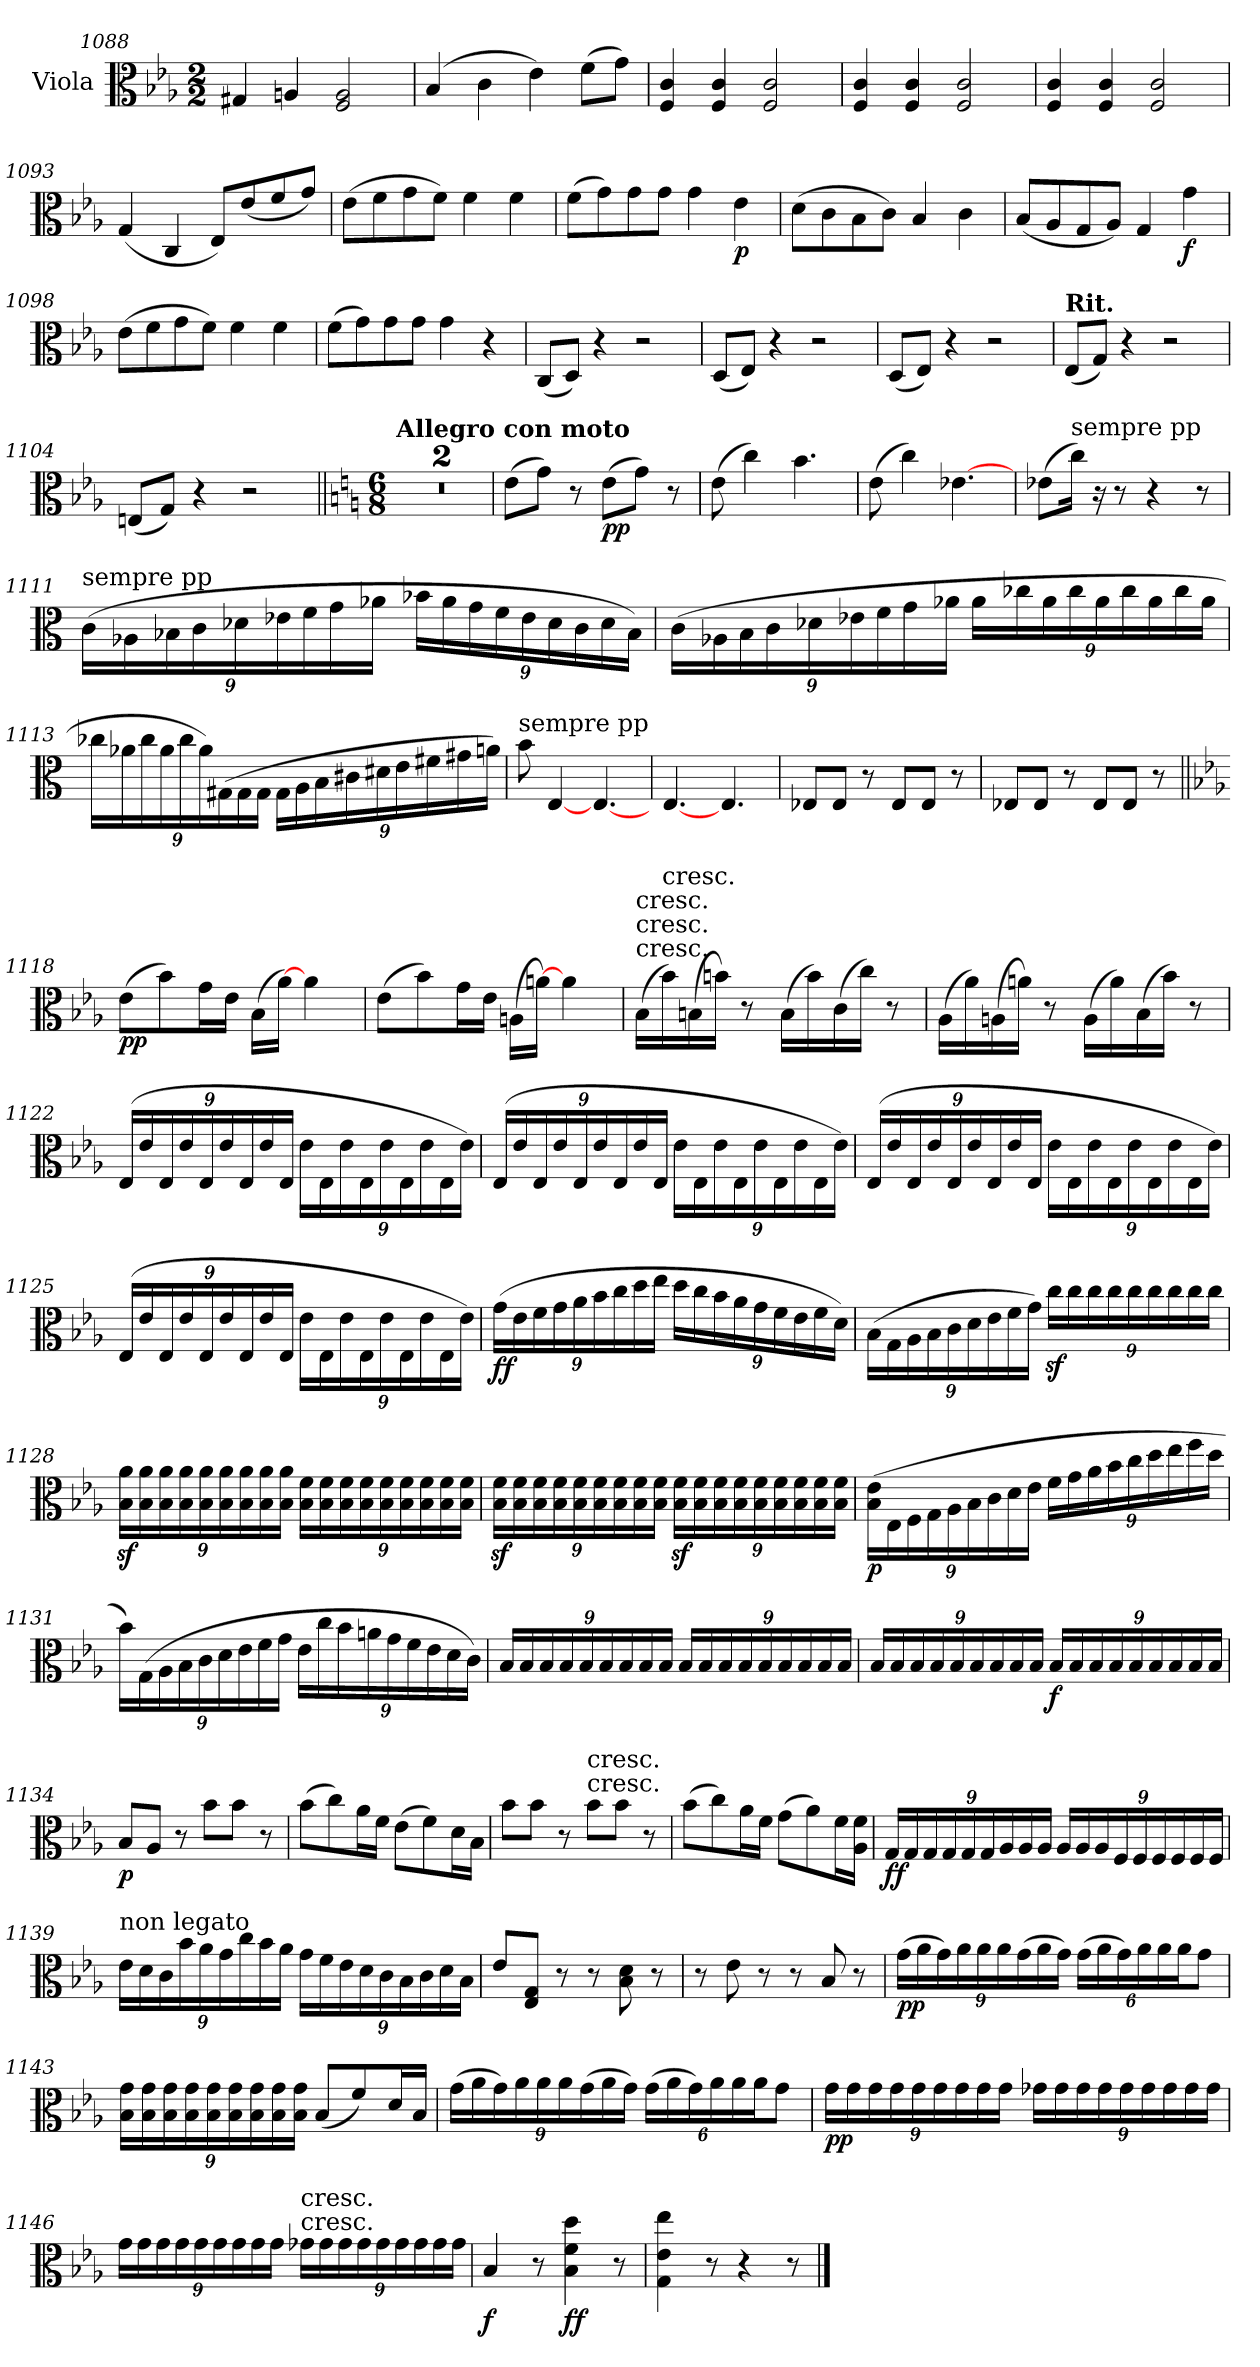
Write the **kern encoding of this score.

**kern	**dynam
*part1	*part1
*staff1	*staff1
*I"Viola	*
*I'Vla	*
*clefC3	*
*k[b-e-a-]	*
*E-:	*
*M2/2	*
=1088	=1088
4G#X	.
4An	.
2F 2A	.
=1089	=1089
(4B-	.
4c	.
4e-)	.
(8f\L	.
8g\J)	.
=1090	=1090
4F 4c	.
4F 4c	.
2F 2c	.
=1091	=1091
4F 4c	.
4F 4c	.
2F 2c	.
=1092	=1092
4F 4c	.
4F 4c	.
2F 2c	.
=1093	=1093
(4G	.
4C	.
8E-/L)	.
(8e-/	.
8f/	.
8g/J)	.
=1094	=1094
(8e-\L	.
8f\	.
8g\	.
8f\J)	.
4f	.
4f	.
=1095	=1095
(8f\L	.
8g\)	.
8g\	.
8g\J	.
4g	.
4e-	p
=1096	=1096
(8d\L	.
8c\	.
8B-\	.
8c\J)	.
4B-	.
4c	.
=1097	=1097
(8B-/L	.
8A-/	.
8G/	.
8A-/J)	.
4G	.
4g	f
=1098	=1098
(8e-\L	.
8f\	.
8g\	.
8f\J)	.
4f	.
4f	.
=1099	=1099
(8f\L	.
8g\)	.
8g\	.
8g\J	.
4g	.
4r	.
=1100	=1100
(8C/L	.
8D/J)	.
4r	.
2r	.
=1101	=1101
(8D/L	.
8E-/J)	.
4r	.
2r	.
=1102	=1102
(8D/L	.
8E-/J)	.
4r	.
2r	.
=1103	=1103
!LO:TX:a:B:t=Rit.	!
(8E-/L	.
8G/J)	.
4r	.
2r	.
=1104	=1104
(8En/L	.
8G/J)	.
4r	.
2r	.
=1105||	=1105||
*k[]	*
*C:	*
*M6/8	*
!LO:TX:a:B:t=Allegro con moto	!
2.r	.
=1106	=1106
2.r	.
=1107	=1107
(8e\L	.
8g\J)	.
8r	.
(8e\L	pp
8g\J)	.
8r	.
=1108	=1108
(8e	.
4cc)	.
4.b	.
=1109	=1109
(8e	.
4cc)	.
[4.e-X	.
=1110	=1110
(8e-X\L	.
!LO:TX:a:t=sempre pp	!
16cc\Jk)	.
16r	.
8r	.
4r	.
8r	.
=1111	=1111
!LO:TX:a:t=sempre pp	!
(24c\LL	.
24A-X\	.
24B-X\	.
24c\	.
24d-X\	.
24e-X\	.
24f\	.
24g\	.
24a-X\JJ	.
24b-X\LL	.
24a-\	.
24g\	.
24f\	.
24e-\	.
24d-\	.
24c\	.
24d-\	.
24B-\JJ)	.
=1112	=1112
(24c\LL	.
24A-X\	.
24B\	.
24c\	.
24d-X\	.
24e-X\	.
24f\	.
24g\	.
24a-X\JJ	.
24a-\LL	.
24cc-X\	.
24a-\	.
24cc-\	.
24a-\	.
24cc-\	.
24a-\	.
24cc-\	.
24a-\JJ	.
=1113	=1113
24cc-X\LL	.
24a-X\	.
24cc-\	.
24a-\	.
24cc-\	.
24a-\)	.
(24G#X\	.
24G#\	.
24G#\JJ	.
24G#\LL	.
24A\	.
24B\	.
24c#X\	.
24d#X\	.
24e\	.
24f#X\	.
24g#X\	.
24an\JJ)	.
=1114	=1114
!LO:TX:a:t=sempre pp	!
8b	.
[4E	.
[4.E	.
=1115	=1115
[4.E	.
4.E	.
=1116	=1116
8E-X/L	.
8E-/J	.
8r	.
8E-/L	.
8E-/J	.
8r	.
=1117	=1117
8E-X/L	.
8E-/J	.
8r	.
8E-/L	.
8E-/J	.
8r	.
=1118||	=1118||
*k[b-e-a-]	*
*E-:	*
(8e-\L	pp
8b-\)	.
16g\L	.
16e-\JJ	.
(16B-\LL	.
[16a-\JJ)	.
4a-	.
=1119	=1119
(8e-\L	.
8b-\)	.
16g\L	.
16e-\JJ	.
(16An\LL	.
[16an\JJ)	.
4a	.
=1120	=1120
!LO:TX:t=cresc.	!
!LO:TX:a:t=cresc.	!
!LO:TX:a:t=cresc.	!
(16B-\LL	.
!LO:TX:t=cresc.	!
16b-\)	.
(16Bn\	.
16bn\JJ)	.
8r	.
(16B\LL	.
16b\)	.
(16c\	.
16cc\JJ)	.
8r	.
=1121	=1121
(16A-\LL	.
16a-\)	.
(16An\	.
16an\JJ)	.
8r	.
(16A\LL	.
16a\)	.
(16B-\	.
16b-\JJ)	.
8r	.
=1122	=1122
(24E-/LL	.
24e-/	.
24E-/	.
24e-/	.
24E-/	.
24e-/	.
24E-/	.
24e-/	.
24E-/JJ	.
24e-\LL	.
24E-\	.
24e-\	.
24E-\	.
24e-\	.
24E-\	.
24e-\	.
24E-\	.
24e-\JJ)	.
=1123	=1123
(24E-/LL	.
24e-/	.
24E-/	.
24e-/	.
24E-/	.
24e-/	.
24E-/	.
24e-/	.
24E-/JJ	.
24e-\LL	.
24E-\	.
24e-\	.
24E-\	.
24e-\	.
24E-\	.
24e-\	.
24E-\	.
24e-\JJ)	.
=1124	=1124
(24E-/LL	.
24e-/	.
24E-/	.
24e-/	.
24E-/	.
24e-/	.
24E-/	.
24e-/	.
24E-/JJ	.
24e-\LL	.
24E-\	.
24e-\	.
24E-\	.
24e-\	.
24E-\	.
24e-\	.
24E-\	.
24e-\JJ)	.
=1125	=1125
(24E-/LL	.
24e-/	.
24E-/	.
24e-/	.
24E-/	.
24e-/	.
24E-/	.
24e-/	.
24E-/JJ	.
24e-\LL	.
24E-\	.
24e-\	.
24E-\	.
24e-\	.
24E-\	.
24e-\	.
24E-\	.
24e-\JJ)	.
=1126	=1126
(24g\LL	ff
24e-\	.
24f\	.
24g\	.
24a-\	.
24b-\	.
24cc\	.
24dd\	.
24ee-\JJ	.
24dd\LL	.
24cc\	.
24b-\	.
24a-\	.
24g\	.
24f\	.
24e-\	.
24f\	.
24d\JJ)	.
=1127	=1127
(24B-\LL	.
24G\	.
24A-\	.
24B-\	.
24c\	.
24d\	.
24e-\	.
24f\	.
24g\JJ)	.
24ccz\LL	.
24cc\	.
24cc\	.
24cc\	.
24cc\	.
24cc\	.
24cc\	.
24cc\	.
24cc\JJ	.
=1128	=1128
24B-z\ 24a-z\LL	.
24B-\ 24a-\	.
24B-\ 24a-\	.
24B-\ 24a-\	.
24B-\ 24a-\	.
24B-\ 24a-\	.
24B-\ 24a-\	.
24B-\ 24a-\	.
24B-\ 24a-\JJ	.
24B-\ 24f\LL	.
24B-\ 24f\	.
24B-\ 24f\	.
24B-\ 24f\	.
24B-\ 24f\	.
24B-\ 24f\	.
24B-\ 24f\	.
24B-\ 24f\	.
24B-\ 24f\JJ	.
=1129	=1129
24B-z\ 24fz\LL	.
24B-\ 24f\	.
24B-\ 24f\	.
24B-\ 24f\	.
24B-\ 24f\	.
24B-\ 24f\	.
24B-\ 24f\	.
24B-\ 24f\	.
24B-\ 24f\JJ	.
24B-z\ 24fz\LL	.
24B-\ 24f\	.
24B-\ 24f\	.
24B-\ 24f\	.
24B-\ 24f\	.
24B-\ 24f\	.
24B-\ 24f\	.
24B-\ 24f\	.
24B-\ 24f\JJ	.
=1130	=1130
(24B-\ 24e-\LL	p
24E-\	.
24F\	.
24G\	.
24A-\	.
24B-\	.
24c\	.
24d\	.
24e-\JJ	.
24f\LL	.
24g\	.
24a-\	.
24b-\	.
24cc\	.
24dd\	.
24ee-\	.
24ff\	.
24dd\JJ	.
=1131	=1131
24b-\LL)	.
(24G\	.
24A-\	.
24B-\	.
24c\	.
24d\	.
24e-\	.
24f\	.
24g\JJ	.
24e-\LL	.
24cc\	.
24b-\	.
24an\	.
24g\	.
24f\	.
24e-\	.
24d\	.
24c\JJ)	.
=1132	=1132
24B-/LL	.
24B-/	.
24B-/	.
24B-/	.
24B-/	.
24B-/	.
24B-/	.
24B-/	.
24B-/JJ	.
24B-/LL	.
24B-/	.
24B-/	.
24B-/	.
24B-/	.
24B-/	.
24B-/	.
24B-/	.
24B-/JJ	.
=1133	=1133
24B-/LL	.
24B-/	.
24B-/	.
24B-/	.
24B-/	.
24B-/	.
24B-/	.
24B-/	.
24B-/JJ	.
24B-/LL	f
24B-/	.
24B-/	.
24B-/	.
24B-/	.
24B-/	.
24B-/	.
24B-/	.
24B-/JJ	.
=1134	=1134
8B-/L	p
8A-/J	.
8r	.
8b-\L	.
8b-\J	.
8r	.
=1135	=1135
(8b-\L	.
8cc\)	.
16a-\L	.
16f\JJ	.
(8e-\L	.
8f\)	.
16d\L	.
16B-\JJ	.
=1136	=1136
8b-\L	.
8b-\J	.
8r	.
!LO:TX:t=cresc.	!
!LO:TX:a:t=cresc.	!
8b-\L	.
8b-\J	.
8r	.
=1137	=1137
(8b-\L	.
8cc\)	.
16a-\L	.
16f\JJ	.
(8g\L	.
8a-\)	.
16f\L	.
16A-\ 16f\JJ	.
=1138	=1138
24G/LL	ff
24G/	.
24G/	.
24G/	.
24G/	.
24G/	.
24A-/	.
24A-/	.
24A-/JJ	.
24A-/LL	.
24A-/	.
24A-/	.
24F/	.
24F/	.
24F/	.
24F/	.
24F/	.
24F/JJ	.
=1139	=1139
!LO:TX:a:t=non legato	!
24e-\LL	.
24d\	.
24c\	.
24b-\	.
24a-\	.
24g\	.
24cc\	.
24b-\	.
24a-\JJ	.
24g\LL	.
24f\	.
24e-\	.
24d\	.
24c\	.
24B-\	.
24c\	.
24d\	.
24B-\JJ	.
=1140	=1140
8e-/L	.
8E-/ 8G/J	.
8r	.
8r	.
8B- 8d	.
8r	.
=1141	=1141
8r	.
8e-	.
8r	.
8r	.
8B-	.
8r	.
=1142	=1142
(24g\LL	pp
24a-\	.
24g\)	.
24a-\	.
24a-\	.
24a-\	.
(24g\	.
24a-\	.
24g\JJ)	.
(24g\LL	.
24a-\	.
24g\)	.
24a-\	.
24a-\	.
24a-\J	.
8g\J	.
=1143	=1143
24B-\ 24g\LL	.
24B-\ 24g\	.
24B-\ 24g\	.
24B-\ 24g\	.
24B-\ 24g\	.
24B-\ 24g\	.
24B-\ 24g\	.
24B-\ 24g\	.
24B-\ 24g\JJ	.
(8B-/L	.
8f/)	.
16d/L	.
16B-/JJ	.
=1144	=1144
(24g\LL	.
24a-\	.
24g\)	.
24a-\	.
24a-\	.
24a-\	.
(24g\	.
24a-\	.
24g\JJ)	.
(24g\LL	.
24a-\	.
24g\)	.
24a-\	.
24a-\	.
24a-\J	.
8g\J	.
=1145	=1145
24g\LL	pp
24g\	.
24g\	.
24g\	.
24g\	.
24g\	.
24g\	.
24g\	.
24g\JJ	.
24g-X\LL	.
24g-\	.
24g-\	.
24g-\	.
24g-\	.
24g-\	.
24g-\	.
24g-\	.
24g-\JJ	.
=1146	=1146
24g\LL	.
24g\	.
24g\	.
24g\	.
24g\	.
24g\	.
24g\	.
24g\	.
24g\JJ	.
!LO:TX:t=cresc.	!
!LO:TX:a:t=cresc.	!
24g-X\LL	.
24g-\	.
24g-\	.
24g-\	.
24g-\	.
24g-\	.
24g-\	.
24g-\	.
24g-\JJ	.
=1147	=1147
4B-	f
8r	.
4B- 4f 4dd	ff
8r	.
=1148	=1148
4G 4e- 4ee-	.
8r	.
4r	.
8r	.
==	==
*-	*-
